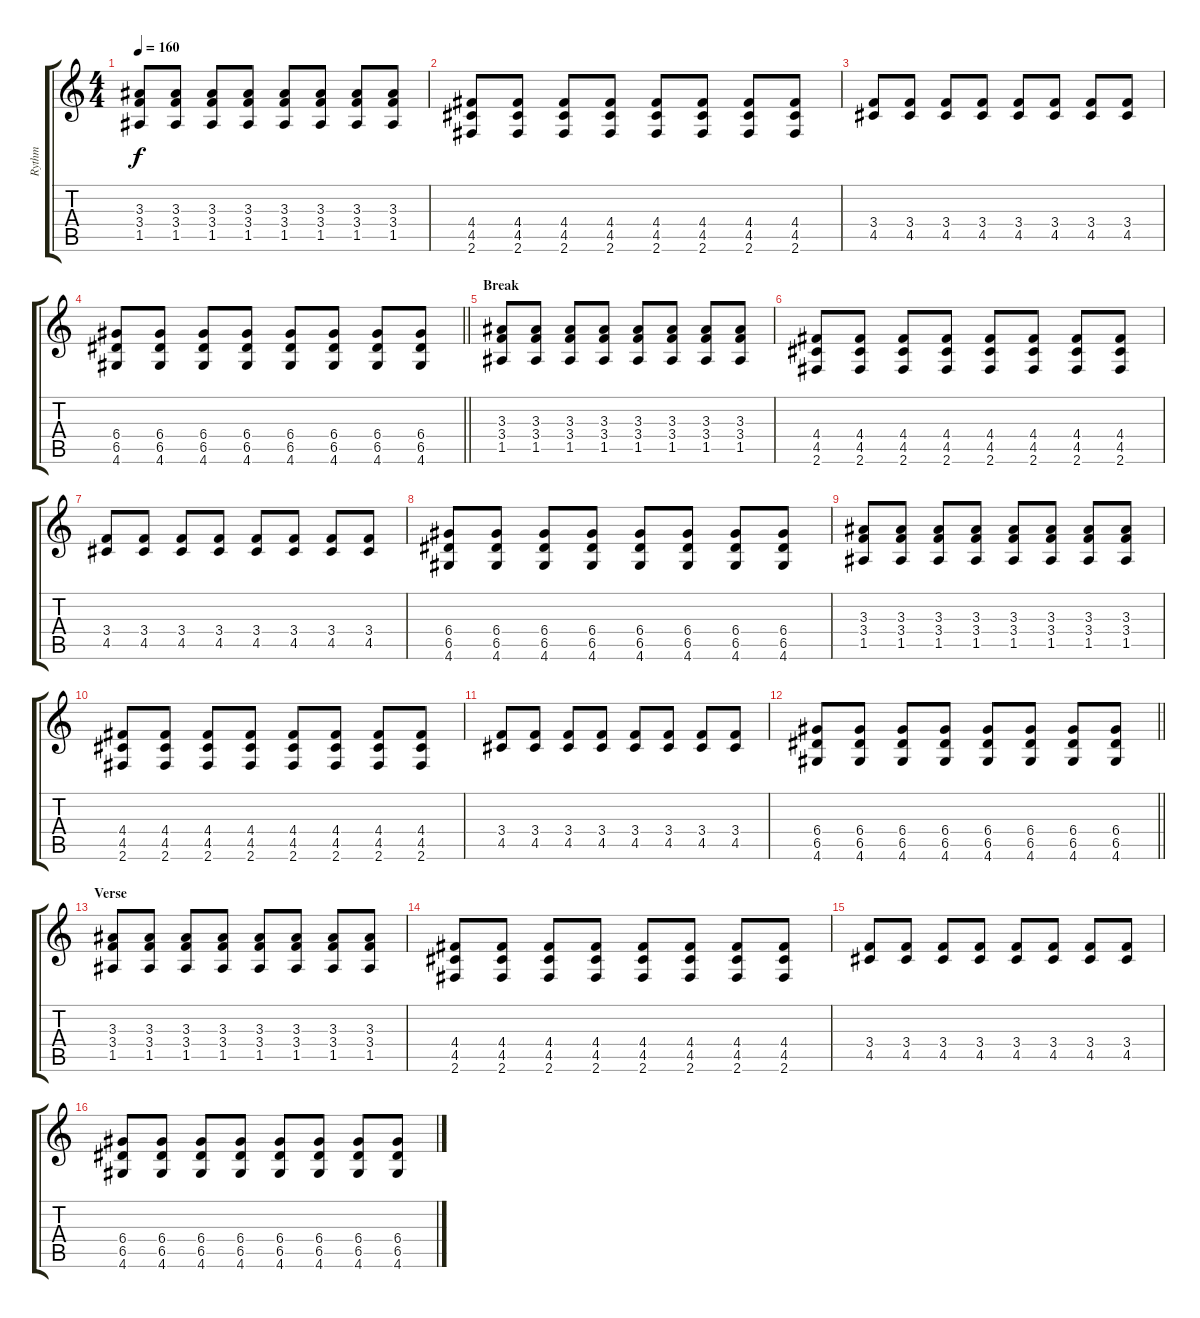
\track ("Rythm" "Rythm") {instrument distortionguitar}
\staff {score tabs}
\tuning (E4 B3 G3 D3 A2 E2) {hide}
\ts (4 4)
\tempo 160
\clef g2
\ks c
(3.3 3.4 1.5).8{dy f} (3.3 3.4 1.5).8 (3.3 3.4 1.5).8 (3.3 3.4 1.5).8 (3.3 3.4 1.5).8 (3.3 3.4 1.5).8 (3.3 3.4 1.5).8 (3.3 3.4 1.5).8 |
(4.4 4.5 2.6).8 (4.4 4.5 2.6).8 (4.4 4.5 2.6).8 (4.4 4.5 2.6).8 (4.4 4.5 2.6).8 (4.4 4.5 2.6).8 (4.4 4.5 2.6).8 (4.4 4.5 2.6).8 |
(3.4 4.5).8 (3.4 4.5).8 (3.4 4.5).8 (3.4 4.5).8 (3.4 4.5).8 (3.4 4.5).8 (3.4 4.5).8 (3.4 4.5).8 |
\barLineRight lightlight
(6.4 6.5 4.6).8 (6.4 6.5 4.6).8 (6.4 6.5 4.6).8 (6.4 6.5 4.6).8 (6.4 6.5 4.6).8 (6.4 6.5 4.6).8 (6.4 6.5 4.6).8 (6.4 6.5 4.6).8 |
\section ("" "Break")
(3.3 3.4 1.5).8 (3.3 3.4 1.5).8 (3.3 3.4 1.5).8 (3.3 3.4 1.5).8 (3.3 3.4 1.5).8 (3.3 3.4 1.5).8 (3.3 3.4 1.5).8 (3.3 3.4 1.5).8 |
(4.4 4.5 2.6).8 (4.4 4.5 2.6).8 (4.4 4.5 2.6).8 (4.4 4.5 2.6).8 (4.4 4.5 2.6).8 (4.4 4.5 2.6).8 (4.4 4.5 2.6).8 (4.4 4.5 2.6).8 |
(3.4 4.5).8 (3.4 4.5).8 (3.4 4.5).8 (3.4 4.5).8 (3.4 4.5).8 (3.4 4.5).8 (3.4 4.5).8 (3.4 4.5).8 |
(6.4 6.5 4.6).8 (6.4 6.5 4.6).8 (6.4 6.5 4.6).8 (6.4 6.5 4.6).8 (6.4 6.5 4.6).8 (6.4 6.5 4.6).8 (6.4 6.5 4.6).8 (6.4 6.5 4.6).8 |
(3.3 3.4 1.5).8 (3.3 3.4 1.5).8 (3.3 3.4 1.5).8 (3.3 3.4 1.5).8 (3.3 3.4 1.5).8 (3.3 3.4 1.5).8 (3.3 3.4 1.5).8 (3.3 3.4 1.5).8 |
(4.4 4.5 2.6).8 (4.4 4.5 2.6).8 (4.4 4.5 2.6).8 (4.4 4.5 2.6).8 (4.4 4.5 2.6).8 (4.4 4.5 2.6).8 (4.4 4.5 2.6).8 (4.4 4.5 2.6).8 |
(3.4 4.5).8 (3.4 4.5).8 (3.4 4.5).8 (3.4 4.5).8 (3.4 4.5).8 (3.4 4.5).8 (3.4 4.5).8 (3.4 4.5).8 |
\barLineRight lightlight
(6.4 6.5 4.6).8 (6.4 6.5 4.6).8 (6.4 6.5 4.6).8 (6.4 6.5 4.6).8 (6.4 6.5 4.6).8 (6.4 6.5 4.6).8 (6.4 6.5 4.6).8 (6.4 6.5 4.6).8 |
\section ("" "Verse")
(3.3 3.4 1.5).8 (3.3 3.4 1.5).8 (3.3 3.4 1.5).8 (3.3 3.4 1.5).8 (3.3 3.4 1.5).8 (3.3 3.4 1.5).8 (3.3 3.4 1.5).8 (3.3 3.4 1.5).8 |
(4.4 4.5 2.6).8 (4.4 4.5 2.6).8 (4.4 4.5 2.6).8 (4.4 4.5 2.6).8 (4.4 4.5 2.6).8 (4.4 4.5 2.6).8 (4.4 4.5 2.6).8 (4.4 4.5 2.6).8 |
(3.4 4.5).8 (3.4 4.5).8 (3.4 4.5).8 (3.4 4.5).8 (3.4 4.5).8 (3.4 4.5).8 (3.4 4.5).8 (3.4 4.5).8 |
(6.4 6.5 4.6).8 (6.4 6.5 4.6).8 (6.4 6.5 4.6).8 (6.4 6.5 4.6).8 (6.4 6.5 4.6).8 (6.4 6.5 4.6).8 (6.4 6.5 4.6).8 (6.4 6.5 4.6).8
